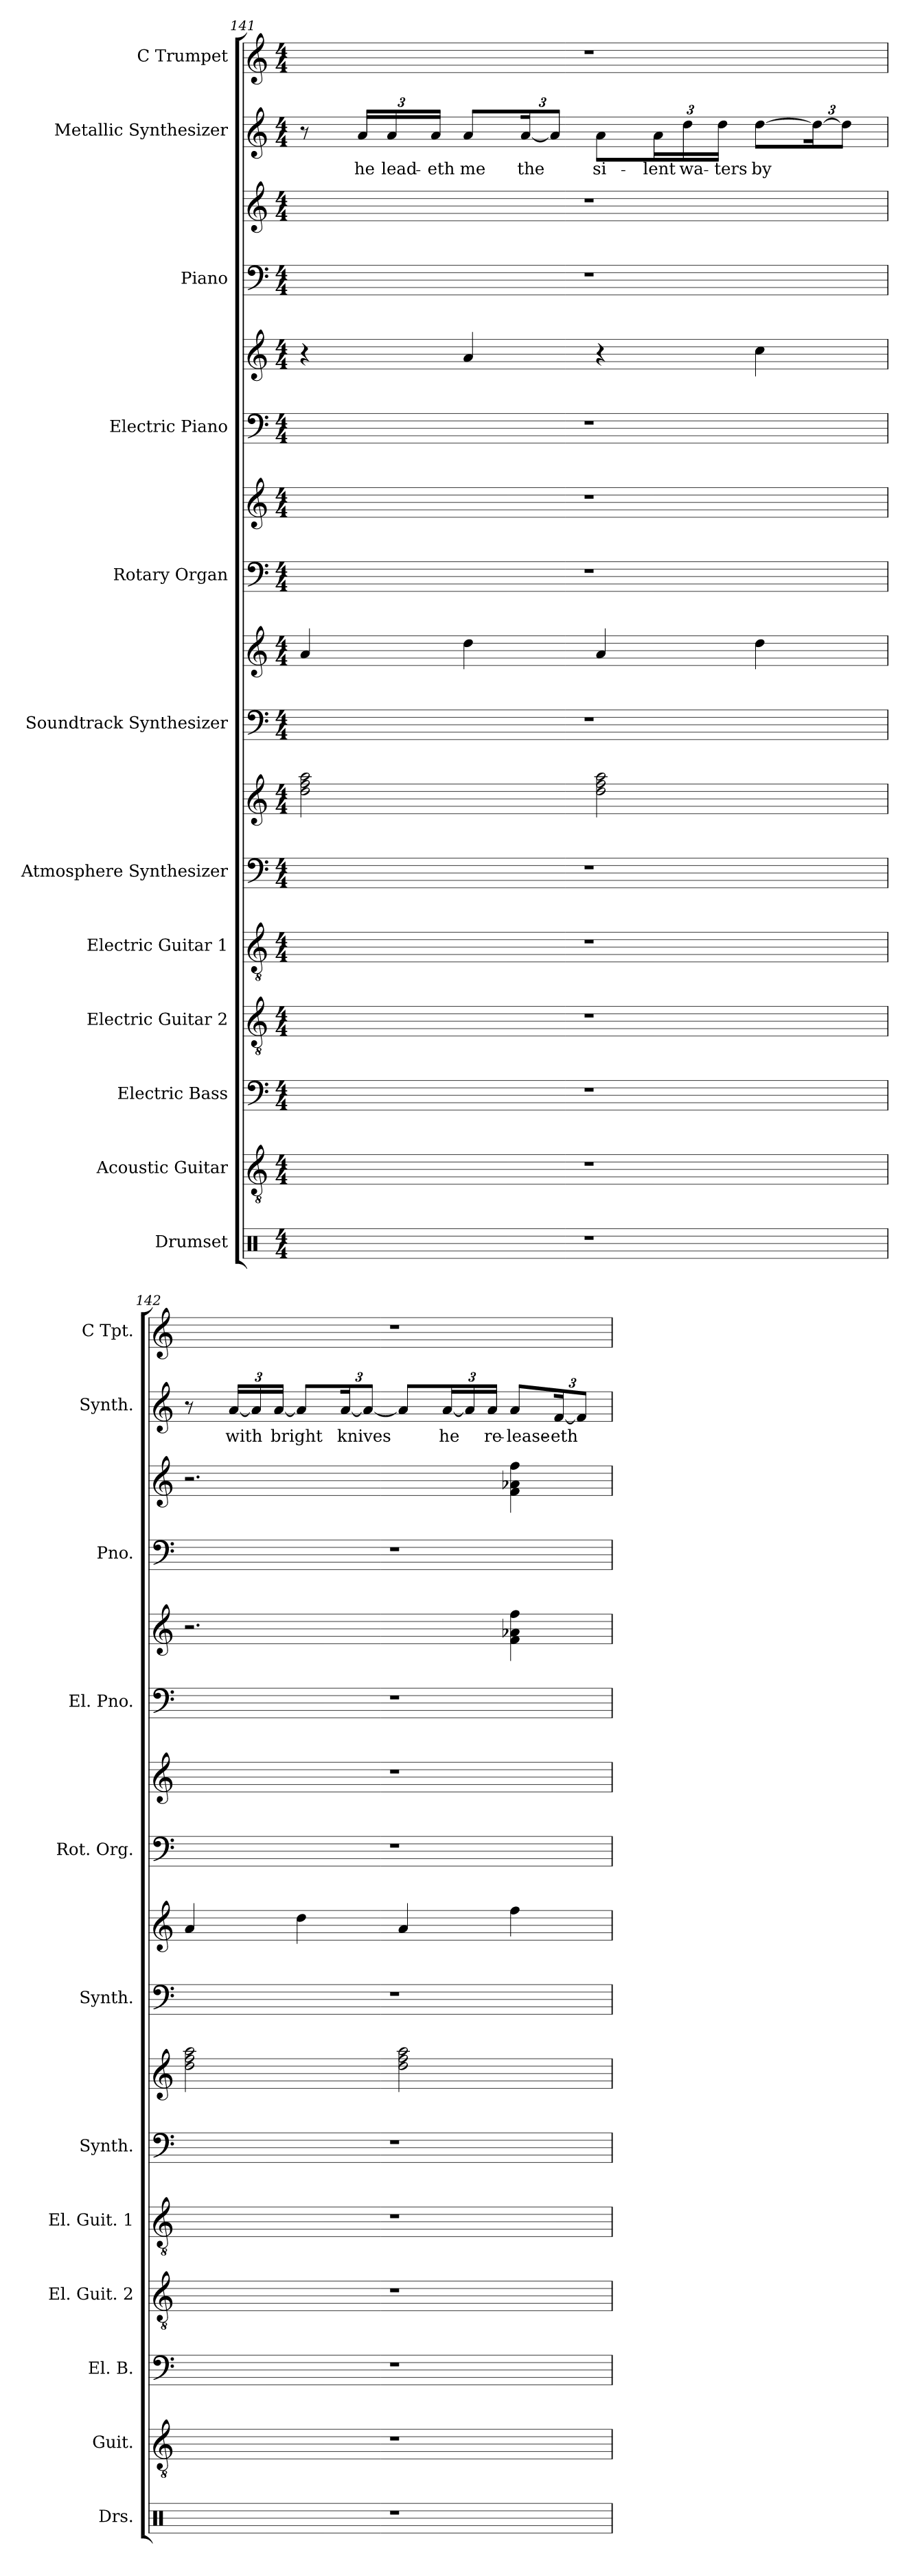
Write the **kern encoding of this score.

**kern	**kern	**kern	**kern	**kern	**kern	**kern	**kern	**kern	**kern	**kern	**kern	**kern	**kern	**kern	**kern	**text	**kern
*part12	*part11	*part10	*part9	*part8	*part7	*part7	*part6	*part6	*part5	*part5	*part4	*part4	*part3	*part3	*part2	*part2	*part1
*staff17	*staff16	*staff15	*staff14	*staff13	*staff12	*staff11	*staff10	*staff9	*staff8	*staff7	*staff6	*staff5	*staff4	*staff3	*staff2	*staff2	*staff1
*I"Drumset	*I"Acoustic Guitar	*I"Electric Bass	*I"Electric Guitar 2	*I"Electric Guitar 1	*I"Atmosphere Synthesizer	*	*I"Soundtrack Synthesizer	*	*I"Rotary Organ	*	*I"Electric Piano	*	*I"Piano	*	*I"Metallic Synthesizer	*	*I"C Trumpet
*I'Drs.	*I'Guit.	*I'El. B.	*I'El. Guit. 2	*I'El. Guit. 1	*I'Synth.	*	*I'Synth.	*	*I'Rot. Org.	*	*I'El. Pno.	*	*I'Pno.	*	*I'Synth.	*	*I'C Tpt.
!!LO:PB:g=z
*clefX	*clefGv2	*clefF4	*clefGv2	*clefGv2	*clefF4	*clefG2	*clefF4	*clefG2	*clefF4	*clefG2	*clefF4	*clefG2	*clefF4	*clefG2	*clefG2	*	*clefG2
*	*	*ITrd7c12	*	*	*	*	*	*	*	*	*	*	*	*	*	*	*
*k[]	*k[]	*k[]	*k[]	*k[]	*k[]	*k[]	*k[]	*k[]	*k[]	*k[]	*k[]	*k[]	*k[]	*k[]	*k[]	*	*k[]
*M4/4	*M4/4	*M4/4	*M4/4	*M4/4	*M4/4	*M4/4	*M4/4	*M4/4	*M4/4	*M4/4	*M4/4	*M4/4	*M4/4	*M4/4	*M4/4	*	*M4/4
=141	=141	=141	=141	=141	=141	=141	=141	=141	=141	=141	=141	=141	=141	=141	=141	=141	=141
1r	1r	1r	1r	1r	1r	2dd\ 2ff\ 2aa\	1r	4a/	1r	1r	1r	4r	1r	1r	8r	.	1r
*	*	*	*	*	*	*	*	*	*	*	*	*	*	*	*Xbrackettup	*	*
.	.	.	.	.	.	.	.	.	.	.	.	.	.	.	24a/LL	he	.
.	.	.	.	.	.	.	.	.	.	.	.	.	.	.	24a/	lead-	.
.	.	.	.	.	.	.	.	.	.	.	.	.	.	.	24a/JJ	-eth	.
.	.	.	.	.	.	.	.	4dd\	.	.	.	4a/	.	.	8a/L	me	.
.	.	.	.	.	.	.	.	.	.	.	.	.	.	.	[24a/K	the	.
.	.	.	.	.	.	.	.	.	.	.	.	.	.	.	12a/J]	.	.
.	.	.	.	.	.	2dd\ 2ff\ 2aa\	.	4a/	.	.	.	4r	.	.	8a\L	si-	.
.	.	.	.	.	.	.	.	.	.	.	.	.	.	.	24a\L	-lent	.
.	.	.	.	.	.	.	.	.	.	.	.	.	.	.	24dd\	wa-	.
.	.	.	.	.	.	.	.	.	.	.	.	.	.	.	24dd\JJ	-ters	.
.	.	.	.	.	.	.	.	4dd\	.	.	.	4cc\	.	.	[8dd\L	by	.
.	.	.	.	.	.	.	.	.	.	.	.	.	.	.	24dd\K_	.	.
.	.	.	.	.	.	.	.	.	.	.	.	.	.	.	12dd\J]	.	.
=142	=142	=142	=142	=142	=142	=142	=142	=142	=142	=142	=142	=142	=142	=142	=142	=142	=142
1r	1r	1r	1r	1r	1r	2dd\ 2ff\ 2aa\	1r	4a/	1r	1r	1r	2.r	1r	2.r	8r	.	1r
.	.	.	.	.	.	.	.	.	.	.	.	.	.	.	[24a/LL	with	.
.	.	.	.	.	.	.	.	.	.	.	.	.	.	.	24a/]	.	.
.	.	.	.	.	.	.	.	.	.	.	.	.	.	.	[24a/JJ	bright	.
.	.	.	.	.	.	.	.	4dd\	.	.	.	.	.	.	8a/L]	.	.
.	.	.	.	.	.	.	.	.	.	.	.	.	.	.	[24a/K	knives	.
.	.	.	.	.	.	.	.	.	.	.	.	.	.	.	12a/J_	.	.
.	.	.	.	.	.	2dd\ 2ff\ 2aa\	.	4a/	.	.	.	.	.	.	8a/L]	.	.
.	.	.	.	.	.	.	.	.	.	.	.	.	.	.	[24a/L	he	.
.	.	.	.	.	.	.	.	.	.	.	.	.	.	.	24a/]	.	.
.	.	.	.	.	.	.	.	.	.	.	.	.	.	.	24a/JJ	re-	.
.	.	.	.	.	.	.	.	4ff\	.	.	.	4f\ 4a-X\ 4ff\	.	4f\ 4a-X\ 4ff\	8a/L	-lease-	.
.	.	.	.	.	.	.	.	.	.	.	.	.	.	.	[24f/K	-eth	.
.	.	.	.	.	.	.	.	.	.	.	.	.	.	.	12f/J]	.	.
=	=	=	=	=	=	=	=	=	=	=	=	=	=	=	=	=	=
*-	*-	*-	*-	*-	*-	*-	*-	*-	*-	*-	*-	*-	*-	*-	*-	*-	*-
